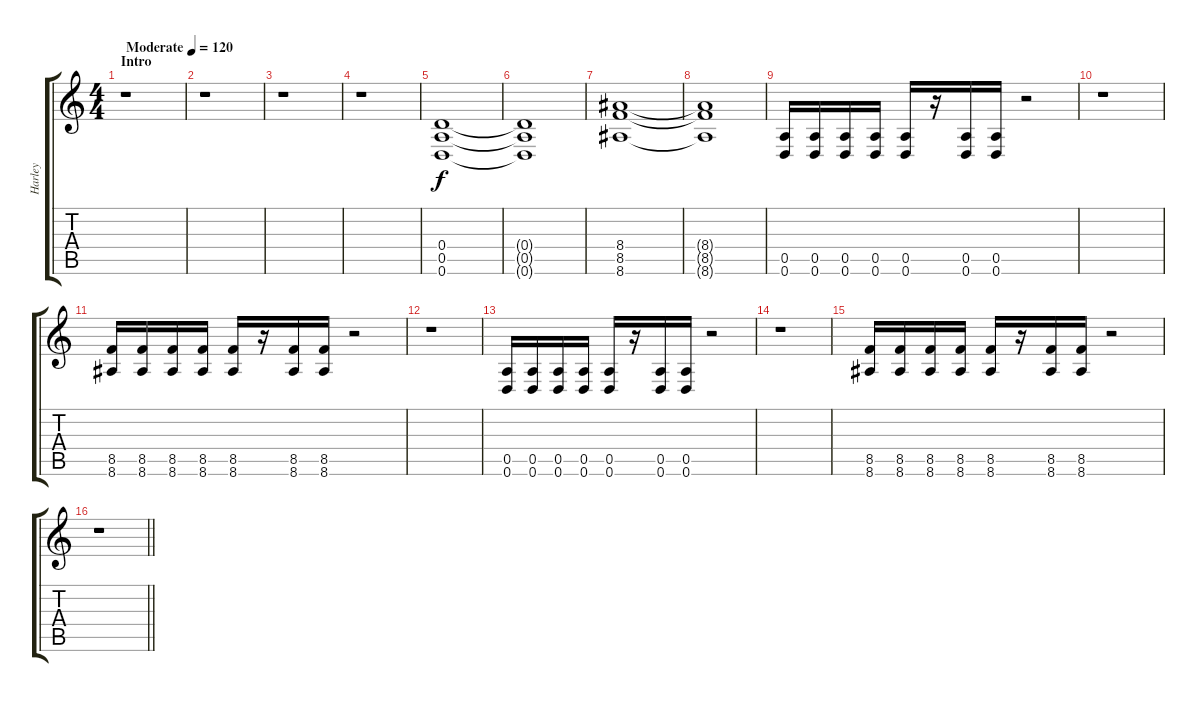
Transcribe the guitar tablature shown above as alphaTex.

\track ("Harley" "Harley") {instrument distortionguitar}
\staff {score tabs}
\tuning (E4 B3 G3 D3 A2 D2) {hide}
\ts (4 4)
\section ("" "Intro")
\tempo (120 "Moderate")
\clef g2
\ks c
r.1{dy f instrument distortionguitar} |
r.1 |
r.1 |
r.1 |
(0.4 0.5 0.6).1 |
(0.4{t} 0.5{t} 0.6{t}).1 |
(8.4 8.5 8.6).1 |
(8.4{t} 8.5{t} 8.6{t}).1 |
(0.5 0.6).16 (0.5 0.6).16 (0.5 0.6).16 (0.5 0.6).16 (0.5 0.6).16 r.16 (0.5 0.6).16 (0.5 0.6).16 r.2 |
r.1 |
(8.5 8.6).16 (8.5 8.6).16 (8.5 8.6).16 (8.5 8.6).16 (8.5 8.6).16 r.16 (8.5 8.6).16 (8.5 8.6).16 r.2 |
r.1 |
(0.5 0.6).16 (0.5 0.6).16 (0.5 0.6).16 (0.5 0.6).16 (0.5 0.6).16 r.16 (0.5 0.6).16 (0.5 0.6).16 r.2 |
r.1 |
(8.5 8.6).16 (8.5 8.6).16 (8.5 8.6).16 (8.5 8.6).16 (8.5 8.6).16 r.16 (8.5 8.6).16 (8.5 8.6).16 r.2 |
\barLineRight lightlight
r.1
